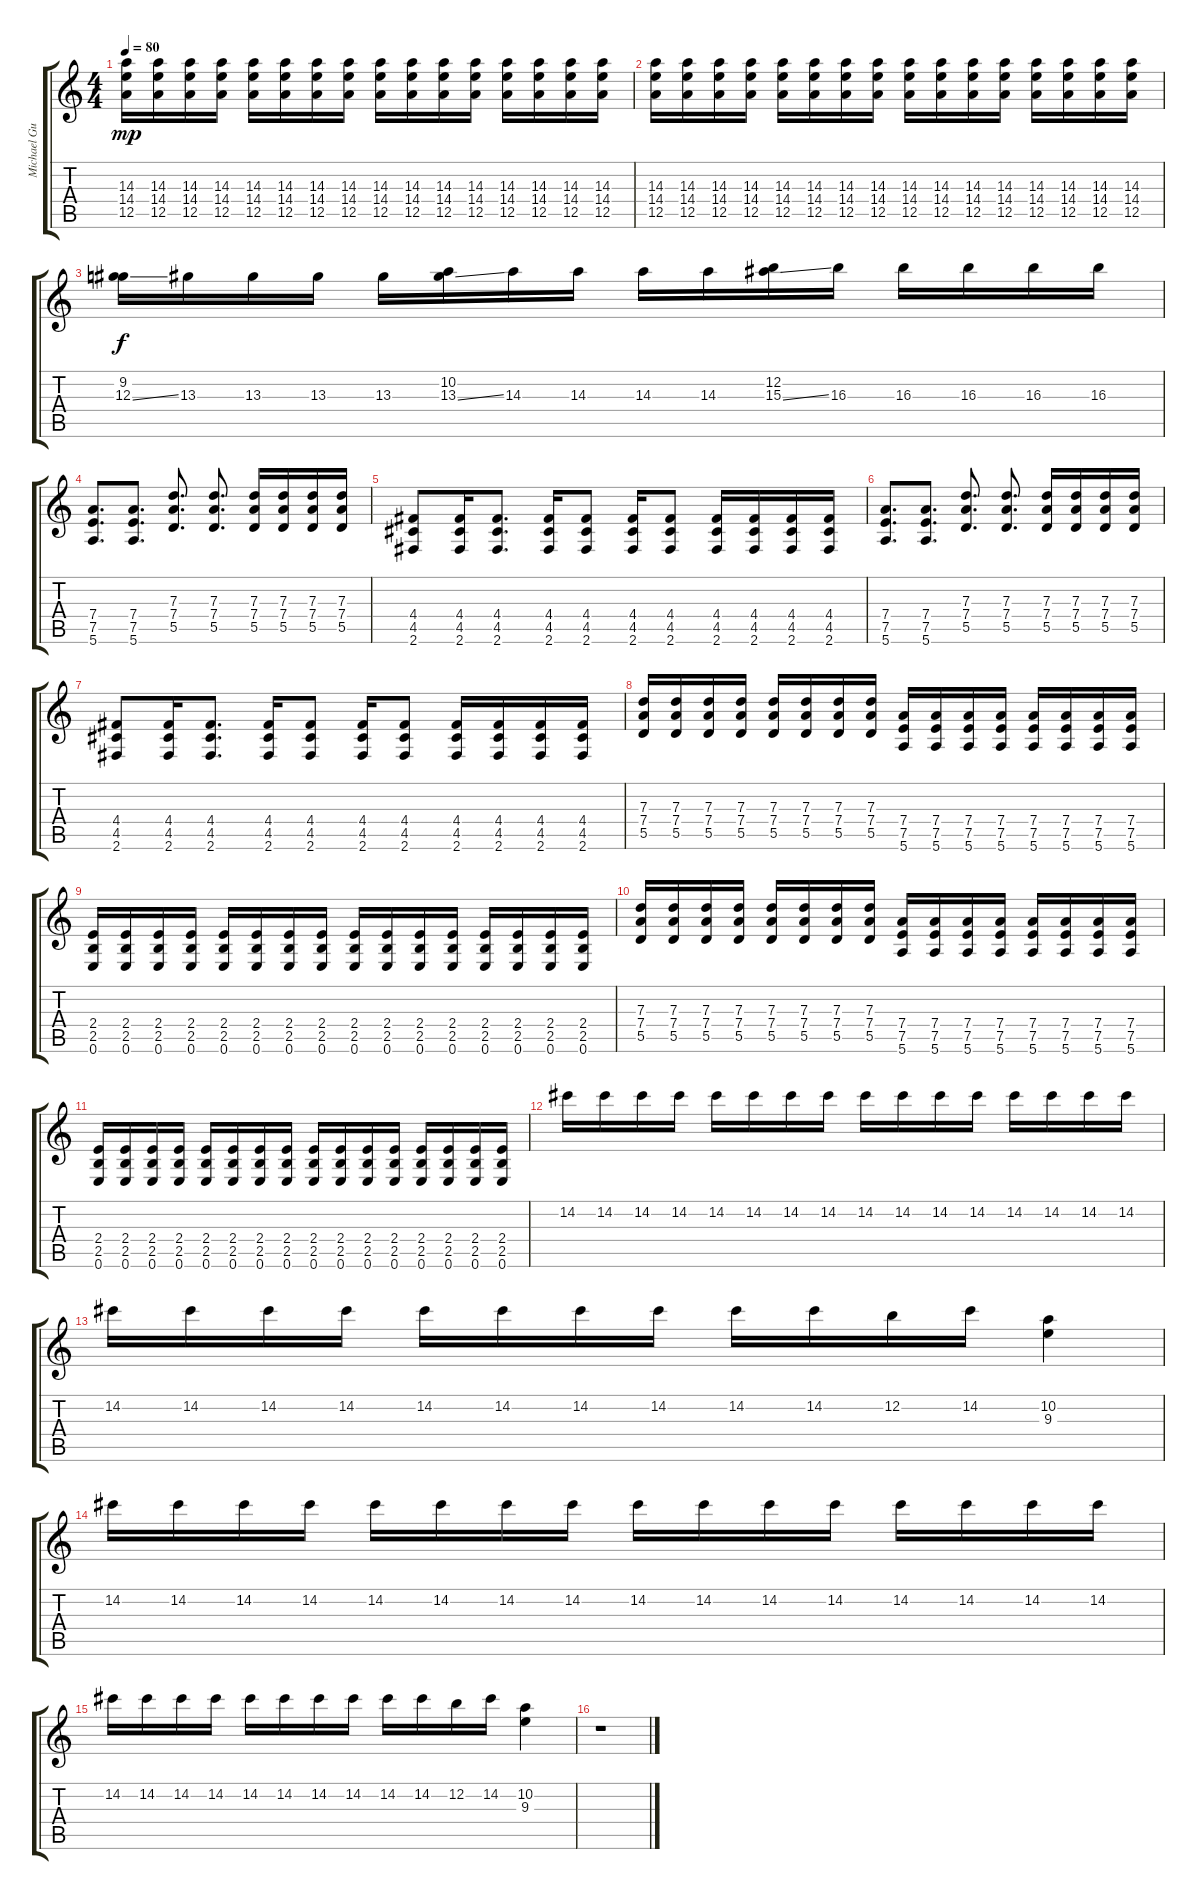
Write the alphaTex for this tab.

\track ("Michael Guy Chislett" "Michael Gu") {instrument distortionguitar}
\staff {score tabs}
\tuning (E4 B3 G3 D3 A2 E2) {hide}
\ts (4 4)
\tempo 80
\clef g2
\ks c
(14.3 14.4 12.5).16{dy mp} (14.3 14.4 12.5).16 (14.3 14.4 12.5).16 (14.3 14.4 12.5).16 (14.3 14.4 12.5).16 (14.3 14.4 12.5).16 (14.3 14.4 12.5).16 (14.3 14.4 12.5).16 (14.3 14.4 12.5).16 (14.3 14.4 12.5).16 (14.3 14.4 12.5).16 (14.3 14.4 12.5).16 (14.3 14.4 12.5).16 (14.3 14.4 12.5).16 (14.3 14.4 12.5).16 (14.3 14.4 12.5).16 |
(14.3 14.4 12.5).16 (14.3 14.4 12.5).16 (14.3 14.4 12.5).16 (14.3 14.4 12.5).16 (14.3 14.4 12.5).16 (14.3 14.4 12.5).16 (14.3 14.4 12.5).16 (14.3 14.4 12.5).16 (14.3 14.4 12.5).16 (14.3 14.4 12.5).16 (14.3 14.4 12.5).16 (14.3 14.4 12.5).16 (14.3 14.4 12.5).16 (14.3 14.4 12.5).16 (14.3 14.4 12.5).16 (14.3 14.4 12.5).16 |
(9.2 12.3{ss}).16{dy f} 13.3.16 13.3.16 13.3.16 13.3.16 (10.2 13.3{ss}).16 14.3.16 14.3.16 14.3.16 14.3.16 (12.2 15.3{ss}).16 16.3.16 16.3.16 16.3.16 16.3.16 16.3.16 |
(7.4 7.5 5.6).8{d} (7.4 7.5 5.6).8{d} (7.3 7.4 5.5).8{d} (7.3 7.4 5.5).8{d} (7.3 7.4 5.5).16 (7.3 7.4 5.5).16 (7.3 7.4 5.5).16 (7.3 7.4 5.5).16 |
(4.4 4.5 2.6).8 (4.4 4.5 2.6).16 (4.4 4.5 2.6).8{d} (4.4 4.5 2.6).16 (4.4 4.5 2.6).8 (4.4 4.5 2.6).16 (4.4 4.5 2.6).8 (4.4 4.5 2.6).16 (4.4 4.5 2.6).16 (4.4 4.5 2.6).16 (4.4 4.5 2.6).16 |
(7.4 7.5 5.6).8{d} (7.4 7.5 5.6).8{d} (7.3 7.4 5.5).8{d} (7.3 7.4 5.5).8{d} (7.3 7.4 5.5).16 (7.3 7.4 5.5).16 (7.3 7.4 5.5).16 (7.3 7.4 5.5).16 |
(4.4 4.5 2.6).8 (4.4 4.5 2.6).16 (4.4 4.5 2.6).8{d} (4.4 4.5 2.6).16 (4.4 4.5 2.6).8 (4.4 4.5 2.6).16 (4.4 4.5 2.6).8 (4.4 4.5 2.6).16 (4.4 4.5 2.6).16 (4.4 4.5 2.6).16 (4.4 4.5 2.6).16 |
(7.3 7.4 5.5).16 (7.3 7.4 5.5).16 (7.3 7.4 5.5).16 (7.3 7.4 5.5).16 (7.3 7.4 5.5).16 (7.3 7.4 5.5).16 (7.3 7.4 5.5).16 (7.3 7.4 5.5).16 (7.4 7.5 5.6).16 (7.4 7.5 5.6).16 (7.4 7.5 5.6).16 (7.4 7.5 5.6).16 (7.4 7.5 5.6).16 (7.4 7.5 5.6).16 (7.4 7.5 5.6).16 (7.4 7.5 5.6).16 |
(2.4 2.5 0.6).16 (2.4 2.5 0.6).16 (2.4 2.5 0.6).16 (2.4 2.5 0.6).16 (2.4 2.5 0.6).16 (2.4 2.5 0.6).16 (2.4 2.5 0.6).16 (2.4 2.5 0.6).16 (2.4 2.5 0.6).16 (2.4 2.5 0.6).16 (2.4 2.5 0.6).16 (2.4 2.5 0.6).16 (2.4 2.5 0.6).16 (2.4 2.5 0.6).16 (2.4 2.5 0.6).16 (2.4 2.5 0.6).16 |
(7.3 7.4 5.5).16 (7.3 7.4 5.5).16 (7.3 7.4 5.5).16 (7.3 7.4 5.5).16 (7.3 7.4 5.5).16 (7.3 7.4 5.5).16 (7.3 7.4 5.5).16 (7.3 7.4 5.5).16 (7.4 7.5 5.6).16 (7.4 7.5 5.6).16 (7.4 7.5 5.6).16 (7.4 7.5 5.6).16 (7.4 7.5 5.6).16 (7.4 7.5 5.6).16 (7.4 7.5 5.6).16 (7.4 7.5 5.6).16 |
(2.4 2.5 0.6).16 (2.4 2.5 0.6).16 (2.4 2.5 0.6).16 (2.4 2.5 0.6).16 (2.4 2.5 0.6).16 (2.4 2.5 0.6).16 (2.4 2.5 0.6).16 (2.4 2.5 0.6).16 (2.4 2.5 0.6).16 (2.4 2.5 0.6).16 (2.4 2.5 0.6).16 (2.4 2.5 0.6).16 (2.4 2.5 0.6).16 (2.4 2.5 0.6).16 (2.4 2.5 0.6).16 (2.4 2.5 0.6).16 |
14.2.16 14.2.16 14.2.16 14.2.16 14.2.16 14.2.16 14.2.16 14.2.16 14.2.16 14.2.16 14.2.16 14.2.16 14.2.16 14.2.16 14.2.16 14.2.16 |
14.2.16 14.2.16 14.2.16 14.2.16 14.2.16 14.2.16 14.2.16 14.2.16 14.2.16 14.2.16 12.2.16 14.2.16 (10.2 9.3).4 |
14.2.16 14.2.16 14.2.16 14.2.16 14.2.16 14.2.16 14.2.16 14.2.16 14.2.16 14.2.16 14.2.16 14.2.16 14.2.16 14.2.16 14.2.16 14.2.16 |
14.2.16 14.2.16 14.2.16 14.2.16 14.2.16 14.2.16 14.2.16 14.2.16 14.2.16 14.2.16 12.2.16 14.2.16 (10.2 9.3).4 |
r.1
